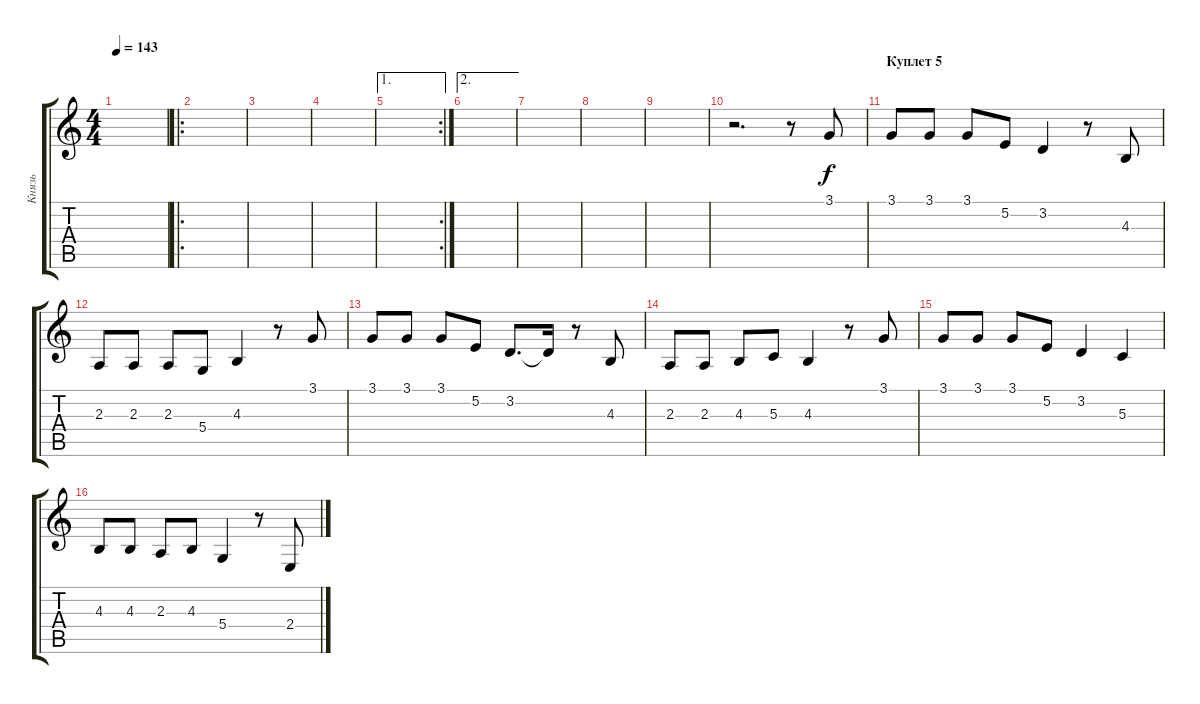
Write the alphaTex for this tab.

\track ("Князь" "Князь") {instrument lead6voice}
\staff {score tabs}
\tuning (E4 B3 G3 D3 A2 E2) {hide}
\ts (4 4)
\tempo 143
\clef g2
\ks c
|
\ro
|
|
|
\ae 1
\rc 2
|
\ae 2
|
|
|
|
r.2{d} r.8 3.1.8 |
\section ("" "Куплет 5")
3.1.8 3.1.8 3.1.8 5.2.8 3.2.4 r.8 4.3.8 |
2.3.8 2.3.8 2.3.8 5.4.8 4.3.4 r.8 3.1.8 |
3.1.8 3.1.8 3.1.8 5.2.8 3.2.8{d} 3.2{t}.16 r.8 4.3.8 |
2.3.8 2.3.8 4.3.8 5.3.8 4.3.4 r.8 3.1.8 |
3.1.8 3.1.8 3.1.8 5.2.8 3.2.4 5.3.4 |
4.3.8 4.3.8 2.3.8 4.3.8 5.4.4 r.8 2.4.8
